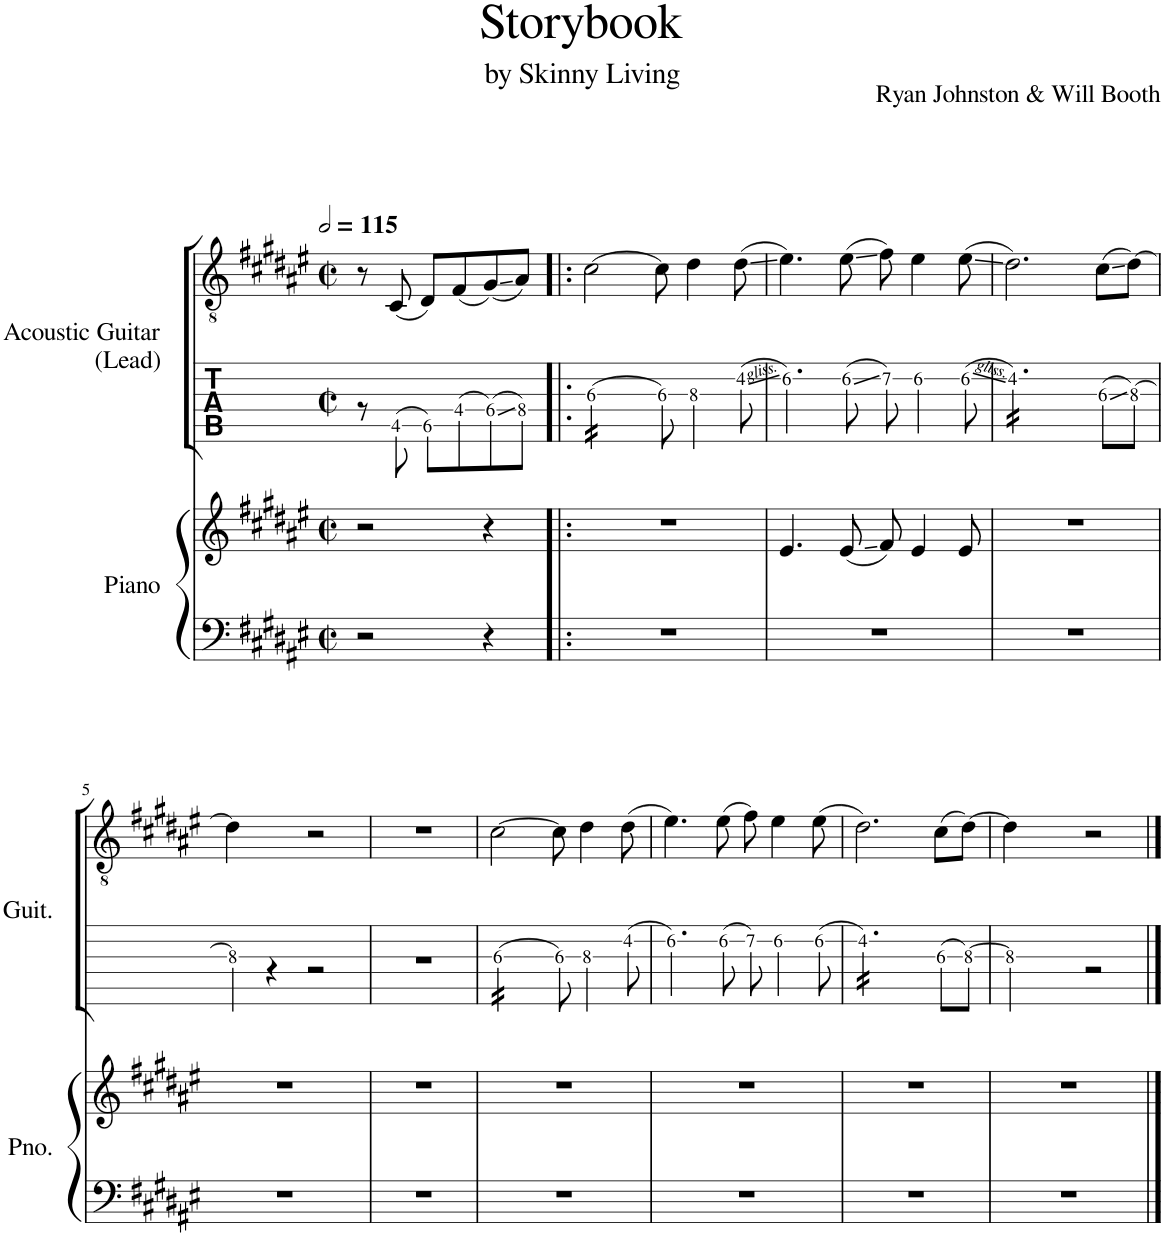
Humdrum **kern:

**kern	**kern	**kern	**kern
*part2	*part2	*part1	*part1
*staff4	*staff3	*staff2	*staff1
*I"Piano	*	*I"Acoustic Guitar (Lead)	*
*I'Pno.	*	*I'Guit.	*
*	*	*stria6	*
*clefF4	*clefG2	*	*clefGv2
*k[f#c#g#d#a#e#]	*k[f#c#g#d#a#e#]	*k[f#c#g#d#a#e#]	*k[f#c#g#d#a#e#]
*M2/2	*M2/2	*M2/2	*M2/2
*met(c|)	*met(c|)	*met(c|)	*met(c|)
*MM230	*MM230	*MM230	*MM230
=1	=1	=1	=1
2r	2r	8r	8r
.	.	8C#\	(8C#/
.	.	8D#\L	8D#/L)
.	.	8F#\	(8F#/
4r	4r	8G#\	(8G#/)
.	.	8A#\J	8A#/J)
=2!|:	=2!|:	=2!|:	=2!|:
1r	1r	[2c#\	[2c#\
.	.	8c#\]	8c#\]
.	.	4d#\	4d#\
.	.	8d#\	(8d#\
=3	=3	=3	=3
1r	4.e#/	4.e#\	4.e#\)
.	(8e#/	8e#\	(8e#\
.	8f#/)	8f#\	8f#\)
.	4e#/	4e#\	4e#\
.	8e#/	8e#\	(8e#\
=4	=4	=4	=4
1r	1r	2.d#\	2.d#\)
.	.	8c#\L	(8c#\L
.	.	[8d#\J	[8d#\J)
!!LO:LB:g=z
=5	=5	=5	=5
1r	1r	4d#\]	4d#\]
.	.	4r	4ryy
.	.	2r	2r
=6	=6	=6	=6
1r	1r	1r	1r
=7	=7	=7	=7
1r	1r	[2c#\	[2c#\
.	.	8c#\]	8c#\]
.	.	4d#\	4d#\
.	.	8d#\	(8d#\
=8	=8	=8	=8
1r	1r	4.e#\	4.e#\)
.	.	8e#\	(8e#\
.	.	8f#\	8f#\)
.	.	4e#\	4e#\
.	.	8e#\	(8e#\
=9	=9	=9	=9
1r	1r	2.d#\	2.d#\)
.	.	8c#\L	(8c#\L
.	.	[8d#\J	[8d#\J)
=10	=10	=10	=10
1r	1r	4d#\]	4d#\]
.	.	4ryy	4ryy
.	.	2r	2r
==	==	==	==
*-	*-	*-	*-
